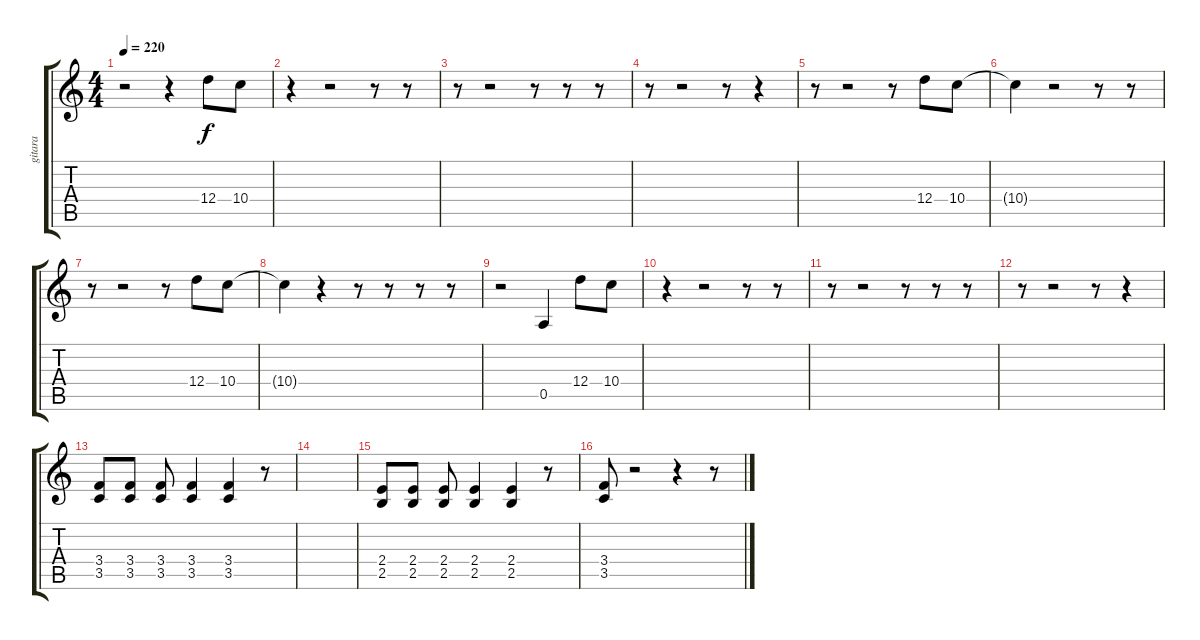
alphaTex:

\track ("gitara" "gitara") {instrument acousticguitarnylon}
\staff {score tabs}
\tuning (E4 B3 G3 D3 A2 E2) {hide}
\ts (4 4)
\tempo 220
\clef g2
\ks c
r.2{dy f} r.4 12.4.8 10.4.8 |
r.4 r.2 r.8 r.8 |
r.8 r.2 r.8 r.8 r.8 |
r.8 r.2 r.8 r.4 |
r.8 r.2 r.8 12.4.8 10.4.8 |
10.4{t}.4 r.2 r.8 r.8 |
r.8 r.2 r.8 12.4.8 10.4.8 |
10.4{t}.4 r.4 r.8 r.8 r.8 r.8 |
r.2 0.5.4 12.4.8 10.4.8 |
r.4 r.2 r.8 r.8 |
r.8 r.2 r.8 r.8 r.8 |
r.8 r.2 r.8 r.4 |
(3.4 3.5).8 (3.4 3.5).8 (3.4 3.5).8 (3.4 3.5).4 (3.4 3.5).4 r.8 |
|
(2.4 2.5).8 (2.4 2.5).8 (2.4 2.5).8 (2.4 2.5).4 (2.4 2.5).4 r.8 |
(3.4 3.5).8 r.2 r.4 r.8
